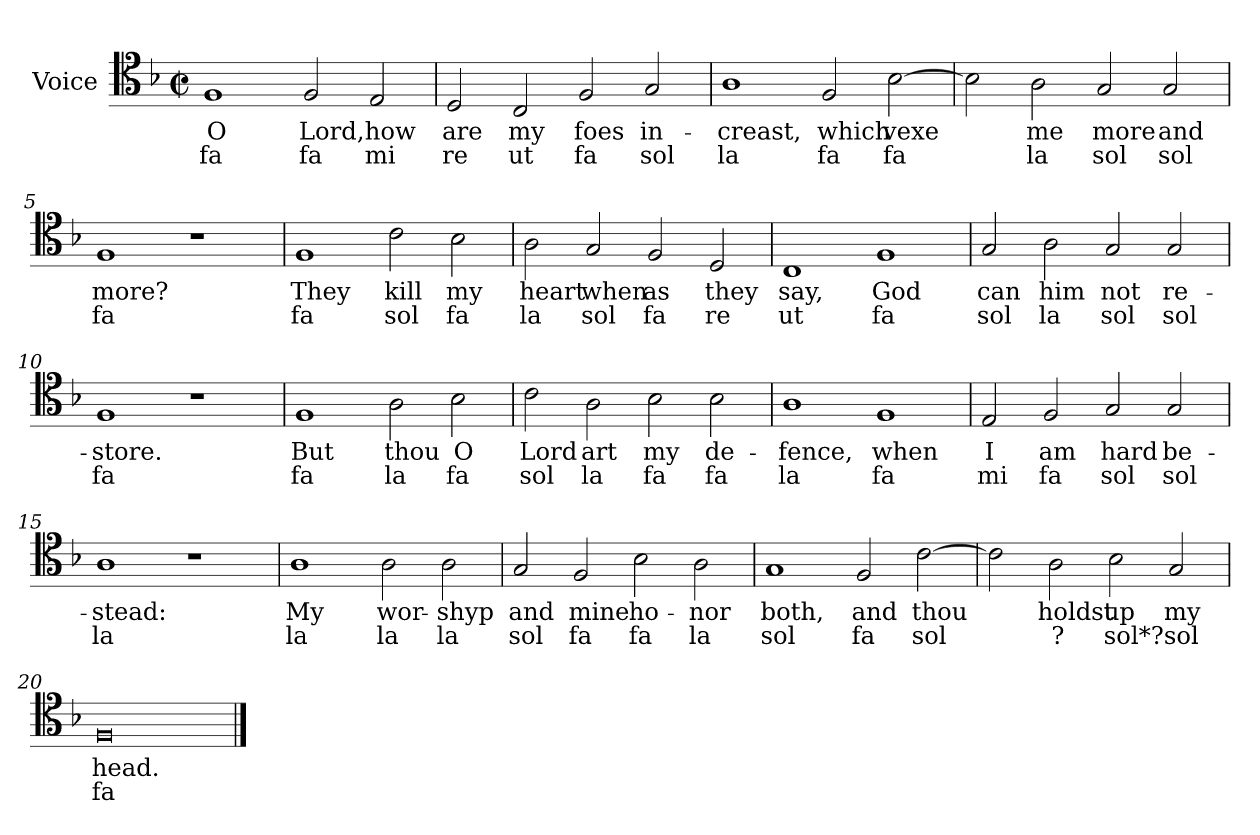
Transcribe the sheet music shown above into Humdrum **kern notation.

**kern	**text	**text
*part1	*part1	*part1
*staff1	*staff1	*staff1
*I"Voice	*	*
*I'Vo.	*	*
*clefC4	*	*
*k[b-]	*	*
*M4/2	*	*
*met(c|)	*	*
=1	=1	=1
1F	O	fa
2F/	Lord,	fa
2E/	how	mi
=2	=2	=2
2D/	are	re
2C/	my	ut
2F/	foes	fa
2G/	in-	sol
=3	=3	=3
1A	-creast,	la
2F/	which	fa
[2B-\	vexe	fa
=4	=4	=4
2B-\]	.	.
2A\	me	la
2G/	more	sol
2G/	and	sol
=5	=5	=5
1F	more?	fa
1r	.	.
=6	=6	=6
1F	They	fa
2c\	kill	sol
2B-\	my	fa
=7	=7	=7
2A\	heart	la
2G/	when	sol
2F/	as	fa
2D/	they	re
=8	=8	=8
1C	say,	ut
1F	God	fa
=9	=9	=9
2G/	can	sol
2A\	him	la
2G/	not	sol
2G/	re-	sol
=10	=10	=10
1F	-store.	fa
1r	.	.
=11	=11	=11
1F	But	fa
2A\	thou	la
2B-\	O	fa
=12	=12	=12
2c\	Lord	sol
2A\	art	la
2B-\	my	fa
2B-\	de-	fa
=13	=13	=13
1A	-fence,	la
1F	when	fa
=14	=14	=14
2E/	I	mi
2F/	am	fa
2G/	hard	sol
2G/	be-	sol
=15	=15	=15
1A	-stead:	la
1r	.	.
=16	=16	=16
1A	My	la
2A\	wor-	la
2A\	-shyp	la
=17	=17	=17
2G/	and	sol
2F/	mine	fa
2B-\	ho-	fa
2A\	-nor	la
=18	=18	=18
1G	both,	sol
2F/	and	fa
[2c\	thou	sol
=19	=19	=19
2c\]	.	.
2A\	holdst	?
2B-\	up	sol*?
2G/	my	sol
=20	=20	=20
0F	head.	fa
==	==	==
*-	*-	*-
